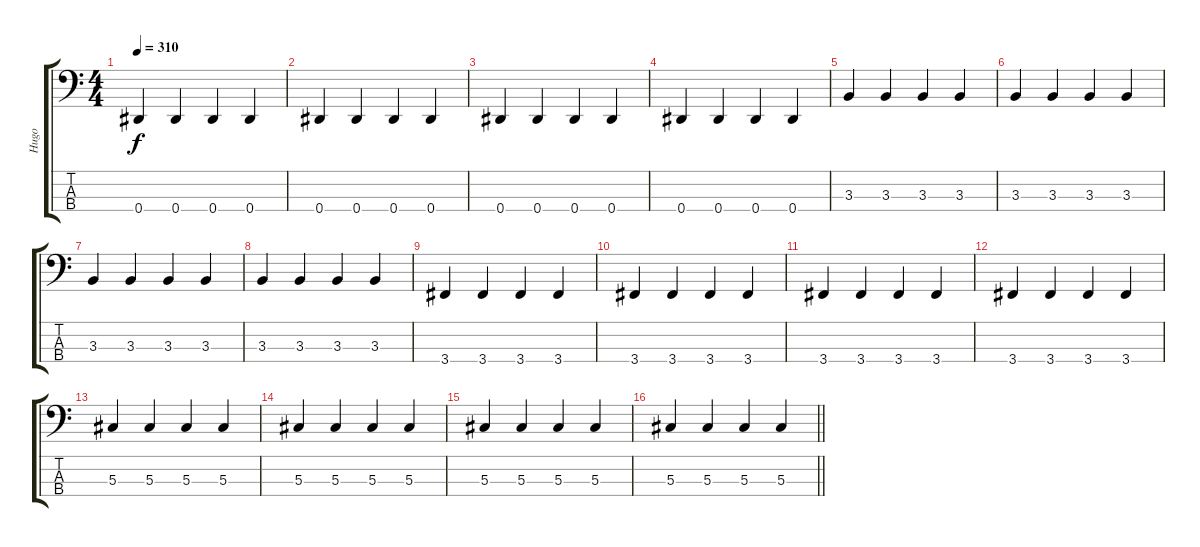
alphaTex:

\track ("Hugo" "Hugo") {instrument electricbasspick}
\staff {score tabs}
\tuning (Gb2 Db2 Ab1 Eb1) {hide}
\ts (4 4)
\tempo 310
\clef f4
\ks c
0.4.4{dy f} 0.4.4 0.4.4 0.4.4 |
0.4.4 0.4.4 0.4.4 0.4.4 |
0.4.4 0.4.4 0.4.4 0.4.4 |
0.4.4 0.4.4 0.4.4 0.4.4 |
3.3.4 3.3.4 3.3.4 3.3.4 |
3.3.4 3.3.4 3.3.4 3.3.4 |
3.3.4 3.3.4 3.3.4 3.3.4 |
3.3.4 3.3.4 3.3.4 3.3.4 |
3.4.4 3.4.4 3.4.4 3.4.4 |
3.4.4 3.4.4 3.4.4 3.4.4 |
3.4.4 3.4.4 3.4.4 3.4.4 |
3.4.4 3.4.4 3.4.4 3.4.4 |
5.3.4 5.3.4 5.3.4 5.3.4 |
5.3.4 5.3.4 5.3.4 5.3.4 |
5.3.4 5.3.4 5.3.4 5.3.4 |
\barLineRight lightlight
5.3.4 5.3.4 5.3.4 5.3.4
